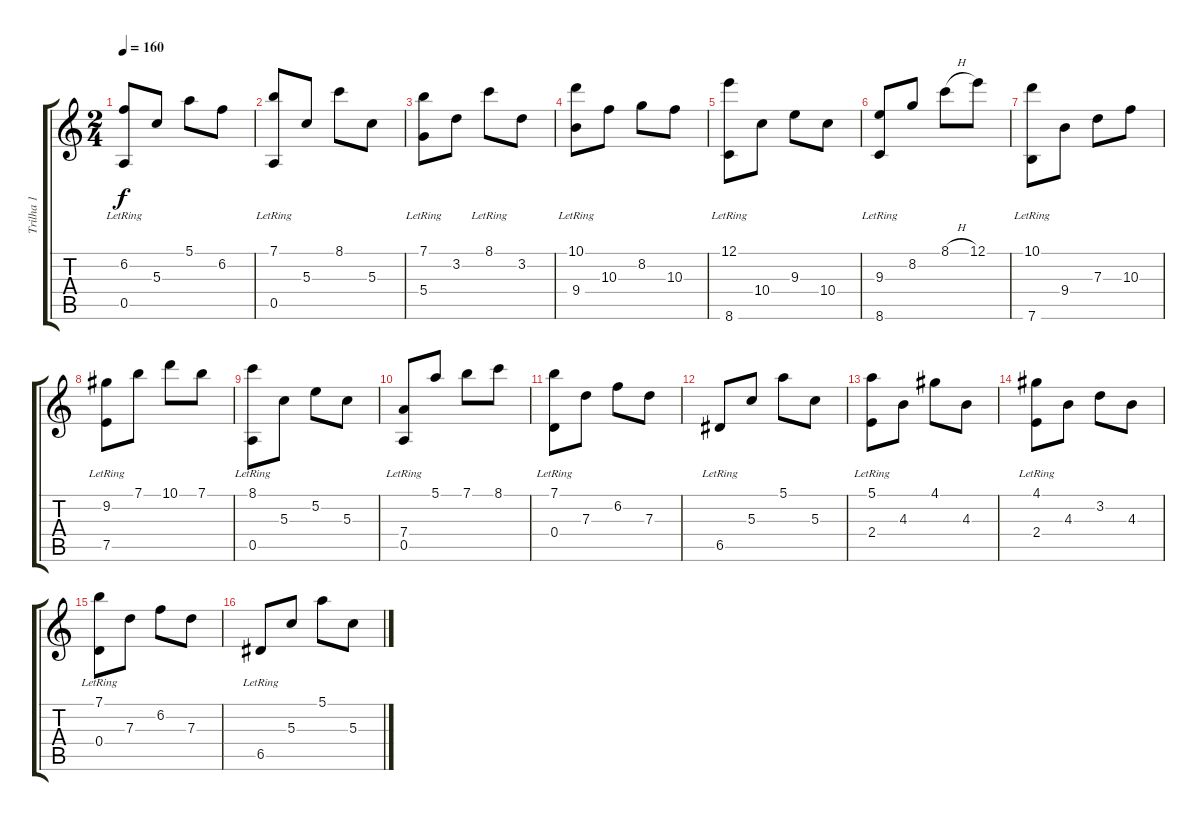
\track ("Trilha 1" "Trilha 1") {instrument acousticguitarnylon}
\staff {score tabs}
\tuning (E4 B3 G3 D3 A2 E2) {hide}
\ts (2 4)
\tempo 160
\clef g2
\ks c
(6.2{lr} 0.5{lr}).8{dy f} 5.3.8 5.1.8 6.2.8 |
(7.1{lr} 0.5{lr}).8 5.3.8 8.1.8 5.3.8 |
(7.1{lr} 5.4{lr}).8 3.2.8 8.1{lr}.8 3.2.8 |
(10.1{lr} 9.4{lr}).8 10.3.8 8.2.8 10.3.8 |
(12.1{lr} 8.6{lr}).8 10.4.8 9.3.8 10.4.8 |
(9.3{lr} 8.6{lr}).8 8.2.8 8.1{h}.8 12.1.8 |
(10.1{lr} 7.6{lr}).8 9.4.8 7.3.8 10.3.8 |
(9.2{lr} 7.5{lr}).8 7.1.8 10.1.8 7.1.8 |
(8.1{lr} 0.5{lr}).8 5.3.8 5.2.8 5.3.8 |
(7.4{lr} 0.5{lr}).8 5.1.8 7.1.8 8.1.8 |
(7.1{lr} 0.4{lr}).8 7.3.8 6.2.8 7.3.8 |
6.5{lr}.8 5.3.8 5.1.8 5.3.8 |
(5.1{lr} 2.4{lr}).8 4.3.8 4.1.8 4.3.8 |
(4.1{lr} 2.4{lr}).8 4.3.8 3.2.8 4.3.8 |
(7.1{lr} 0.4{lr}).8 7.3.8 6.2.8 7.3.8 |
6.5{lr}.8 5.3.8 5.1.8 5.3.8
